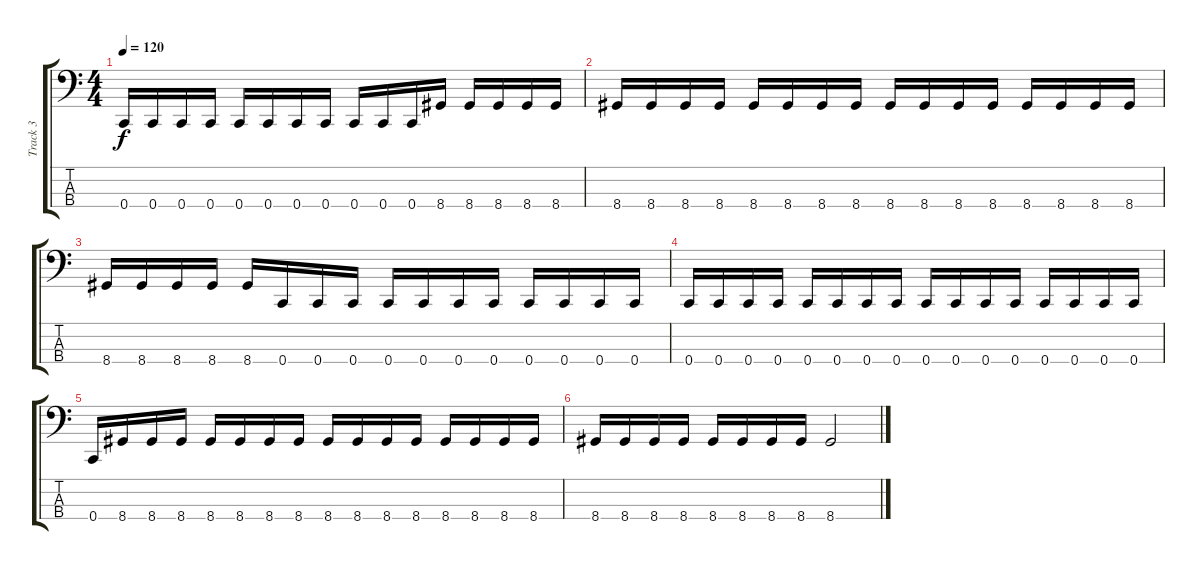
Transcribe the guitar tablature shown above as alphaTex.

\track ("Track 3" "Track 3") {instrument acousticguitarsteel}
\staff {score tabs}
\tuning (F2 C2 G1 C1) {hide}
\ts (4 4)
\tempo 120
\clef f4
\ks c
0.4.16{dy f} 0.4.16 0.4.16 0.4.16 0.4.16 0.4.16 0.4.16 0.4.16 0.4.16 0.4.16 0.4.16 8.4.16 8.4.16 8.4.16 8.4.16 8.4.16 |
8.4.16 8.4.16 8.4.16 8.4.16 8.4.16 8.4.16 8.4.16 8.4.16 8.4.16 8.4.16 8.4.16 8.4.16 8.4.16 8.4.16 8.4.16 8.4.16 |
8.4.16 8.4.16 8.4.16 8.4.16 8.4.16 0.4.16 0.4.16 0.4.16 0.4.16 0.4.16 0.4.16 0.4.16 0.4.16 0.4.16 0.4.16 0.4.16 |
0.4.16 0.4.16 0.4.16 0.4.16 0.4.16 0.4.16 0.4.16 0.4.16 0.4.16 0.4.16 0.4.16 0.4.16 0.4.16 0.4.16 0.4.16 0.4.16 |
0.4.16 8.4.16 8.4.16 8.4.16 8.4.16 8.4.16 8.4.16 8.4.16 8.4.16 8.4.16 8.4.16 8.4.16 8.4.16 8.4.16 8.4.16 8.4.16 |
8.4.16 8.4.16 8.4.16 8.4.16 8.4.16 8.4.16 8.4.16 8.4.16 8.4.2
